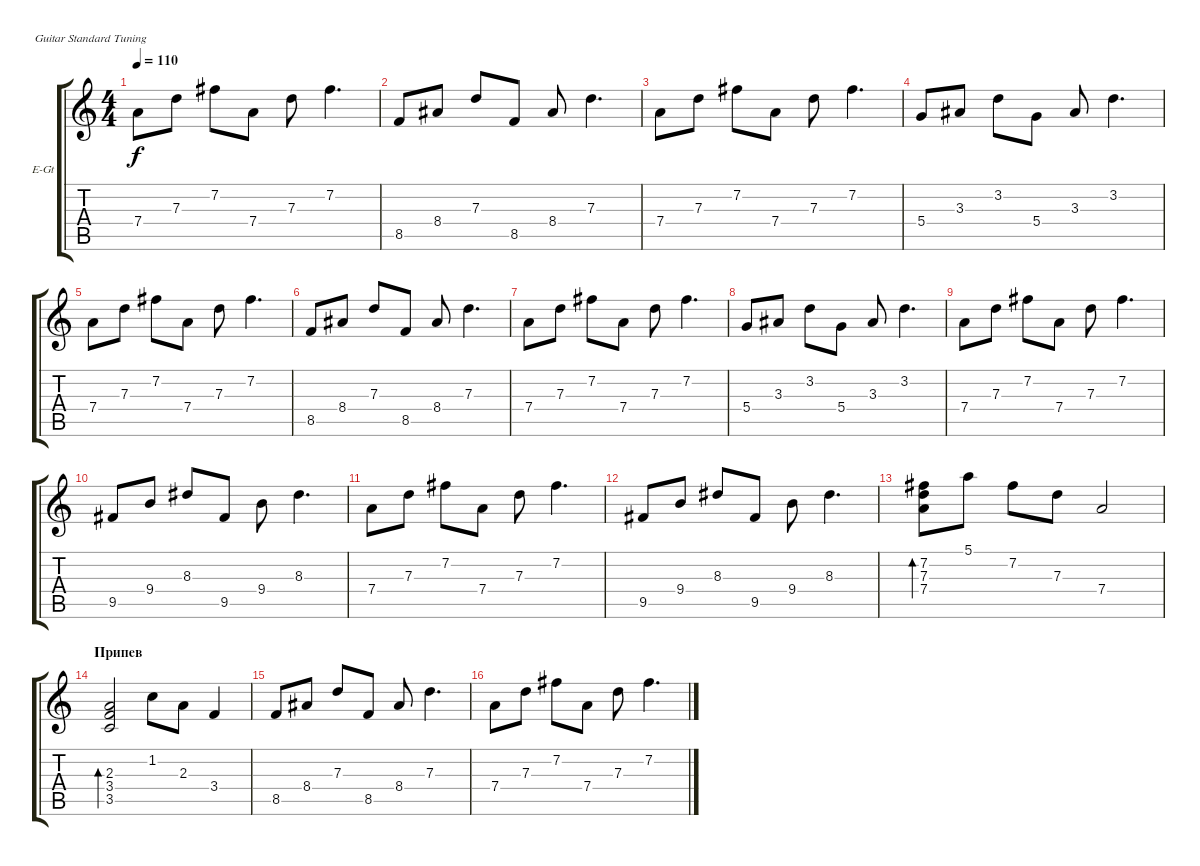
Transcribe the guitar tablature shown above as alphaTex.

\defaultSystemsLayout 4
\bracketExtendMode groupsimilarinstruments
\firstSystemTrackNameOrientation horizontal
\otherSystemsTrackNameOrientation horizontal
\track ("Electric Guitar" "E-Gt") {instrument electricguitarclean}
\staff {score tabs}
\tuning (E4 B3 G3 D3 A2 E2)
\ts (4 4)
\tempo 110
\clef g2
\ks c
7.4.8{dy f} 7.3.8 7.2.8 7.4.8 7.3.8 7.2.4{d} |
8.5.8 8.4.8 7.3.8 8.5.8 8.4.8 7.3.4{d} |
7.4.8 7.3.8 7.2.8 7.4.8 7.3.8 7.2.4{d} |
5.4.8 3.3.8 3.2.8 5.4.8 3.3.8 3.2.4{d} |
7.4.8 7.3.8 7.2.8 7.4.8 7.3.8 7.2.4{d} |
8.5.8 8.4.8 7.3.8 8.5.8 8.4.8 7.3.4{d} |
7.4.8 7.3.8 7.2.8 7.4.8 7.3.8 7.2.4{d} |
5.4.8 3.3.8 3.2.8 5.4.8 3.3.8 3.2.4{d} |
7.4.8 7.3.8 7.2.8 7.4.8 7.3.8 7.2.4{d} |
9.5.8 9.4.8 8.3.8 9.5.8 9.4.8 8.3.4{d} |
7.4.8 7.3.8 7.2.8 7.4.8 7.3.8 7.2.4{d} |
9.5.8 9.4.8 8.3.8 9.5.8 9.4.8 8.3.4{d} |
(7.4 7.3 7.2).8{bd 121} 5.1.8 7.2.8 7.3.8 7.4.2 |
\section ("" "Припев")
(3.4 3.5 2.3).2{bd 67} 1.2.8 2.3.8 3.4.4 |
8.5.8 8.4.8 7.3.8 8.5.8 8.4.8 7.3.4{d} |
7.4.8 7.3.8 7.2.8 7.4.8 7.3.8 7.2.4{d}
